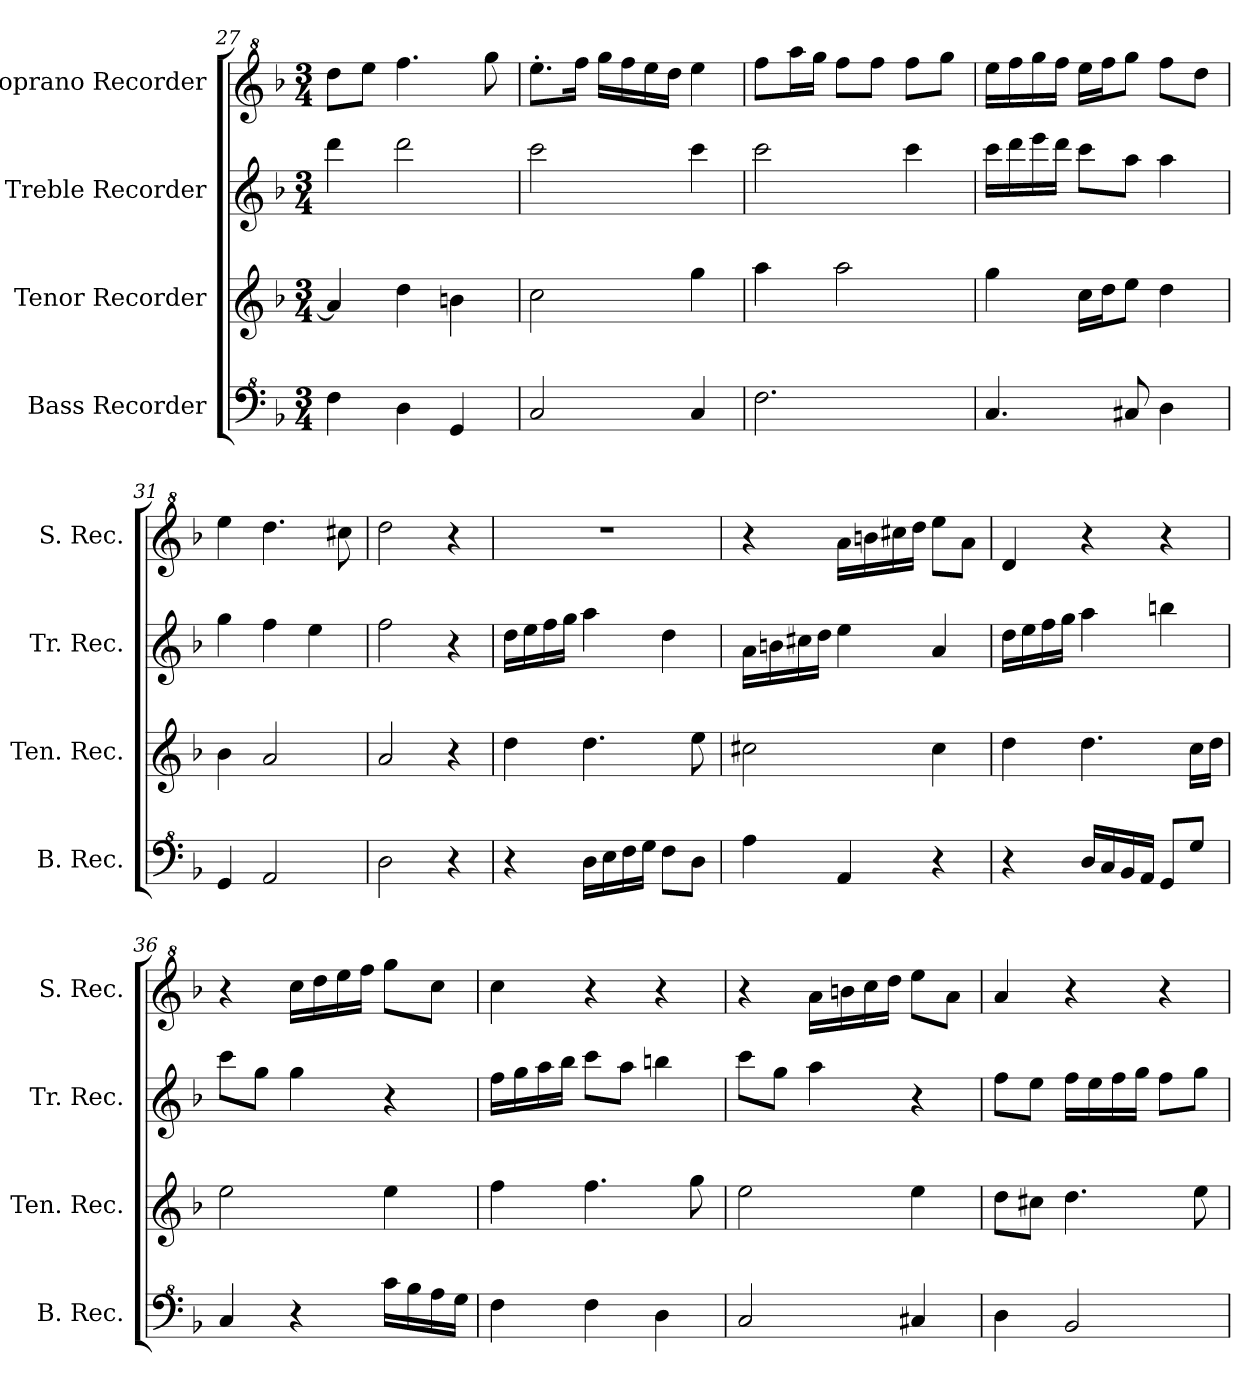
**kern	**kern	**kern	**kern
*part4	*part3	*part2	*part1
*staff4	*staff3	*staff2	*staff1
*I"Bass Recorder	*I"Tenor Recorder	*I"Treble Recorder	*I"Soprano Recorder
*I'B. Rec.	*I'Ten. Rec.	*I'Tr. Rec.	*I'S. Rec.
!!LO:LB:g=z
*clefF^4	*clefG2	*clefG2	*clefG^2
*k[b-]	*k[b-]	*k[b-]	*k[b-]
*M3/4	*M3/4	*M3/4	*M3/4
=27	=27	=27	=27
4f\	4a/]	4ddd\	8ddd\L
.	.	.	8eee\J
4d\	4dd\	2ddd\	4.fff\
4G/	4bn\	.	.
.	.	.	8ggg\
=28	=28	=28	=28
2c/	2cc\	2ccc\	8.eee'\L
.	.	.	16fff\Jk
.	.	.	16ggg\LL
.	.	.	16fff\
.	.	.	16eee\
.	.	.	16ddd\JJ
4c/	4gg\	4ccc\	4eee\
=29	=29	=29	=29
2.f\	4aa\	2ccc\	8fff\L
.	.	.	16aaa\L
.	.	.	16ggg\JJ
.	2aa\	.	8fff\L
.	.	.	8fff\J
.	.	4ccc\	8fff\L
.	.	.	8ggg\J
=30	=30	=30	=30
4.c/	4gg\	16ccc\LL	16eee\LL
.	.	16ddd\	16fff\
.	.	16eee\	16ggg\
.	.	16ddd\JJ	16fff\JJ
.	16cc\LL	8ccc\L	16eee\LL
.	16dd\J	.	16fff\J
8c#X/	8ee\J	8aa\J	8ggg\J
4d\	4dd\	4aa\	8fff\L
.	.	.	8ddd\J
=31	=31	=31	=31
4G/	4b-\	4gg\	4eee\
2A/	2a/	4ff\	4.ddd\
.	.	4ee\	.
.	.	.	8ccc#X\
=32	=32	=32	=32
2d\	2a/	2ff\	2ddd\
4r	4r	4r	4r
!!LO:LB:g=z
=33	=33	=33	=33
4r	4dd\	16dd\LL	2.r
.	.	16ee\	.
.	.	16ff\	.
.	.	16gg\JJ	.
16d\LL	4.dd\	4aa\	.
16e\	.	.	.
16f\	.	.	.
16g\JJ	.	.	.
8f\L	.	4dd\	.
8d\J	8ee\	.	.
=34	=34	=34	=34
4a\	2cc#X\	16a\LL	4r
.	.	16bn\	.
.	.	16cc#X\	.
.	.	16dd\JJ	.
4A/	.	4ee\	16aa\LL
.	.	.	16bbn\
.	.	.	16ccc#X\
.	.	.	16ddd\JJ
4r	4cc#\	4a/	8eee\L
.	.	.	8aa\J
=35	=35	=35	=35
4r	4dd\	16dd\LL	4dd/
.	.	16ee\	.
.	.	16ff\	.
.	.	16gg\JJ	.
16d/LL	4.dd\	4aa\	4r
16c/	.	.	.
16B-/	.	.	.
16A/JJ	.	.	.
8G/L	.	4bbn\	4r
8g/J	16cc\LL	.	.
.	16dd\JJ	.	.
!!LO:PB:g=z
=36	=36	=36	=36
4c/	2ee\	8ccc\L	4r
.	.	8gg\J	.
4r	.	4gg\	16ccc\LL
.	.	.	16ddd\
.	.	.	16eee\
.	.	.	16fff\JJ
16cc\LL	4ee\	4r	8ggg\L
16b-\	.	.	.
16a\	.	.	8ccc\J
16g\JJ	.	.	.
=37	=37	=37	=37
4f\	4ff\	16ff\LL	4ccc\
.	.	16gg\	.
.	.	16aa\	.
.	.	16bb-\JJ	.
4f\	4.ff\	8ccc\L	4r
.	.	8aa\J	.
4d\	.	4bbn\	4r
.	8gg\	.	.
=38	=38	=38	=38
2c/	2ee\	8ccc\L	4r
.	.	8gg\J	.
.	.	4aa\	16aa\LL
.	.	.	16bbn\
.	.	.	16ccc\
.	.	.	16ddd\JJ
4c#X/	4ee\	4r	8eee\L
.	.	.	8aa\J
=39	=39	=39	=39
4d\	8dd\L	8ff\L	4aa/
.	8cc#X\J	8ee\J	.
2B-/	4.dd\	16ff\LL	4r
.	.	16ee\	.
.	.	16ff\	.
.	.	16gg\JJ	.
.	.	8ff\L	4r
.	8ee\	8gg\J	.
=	=	=	=
*-	*-	*-	*-
